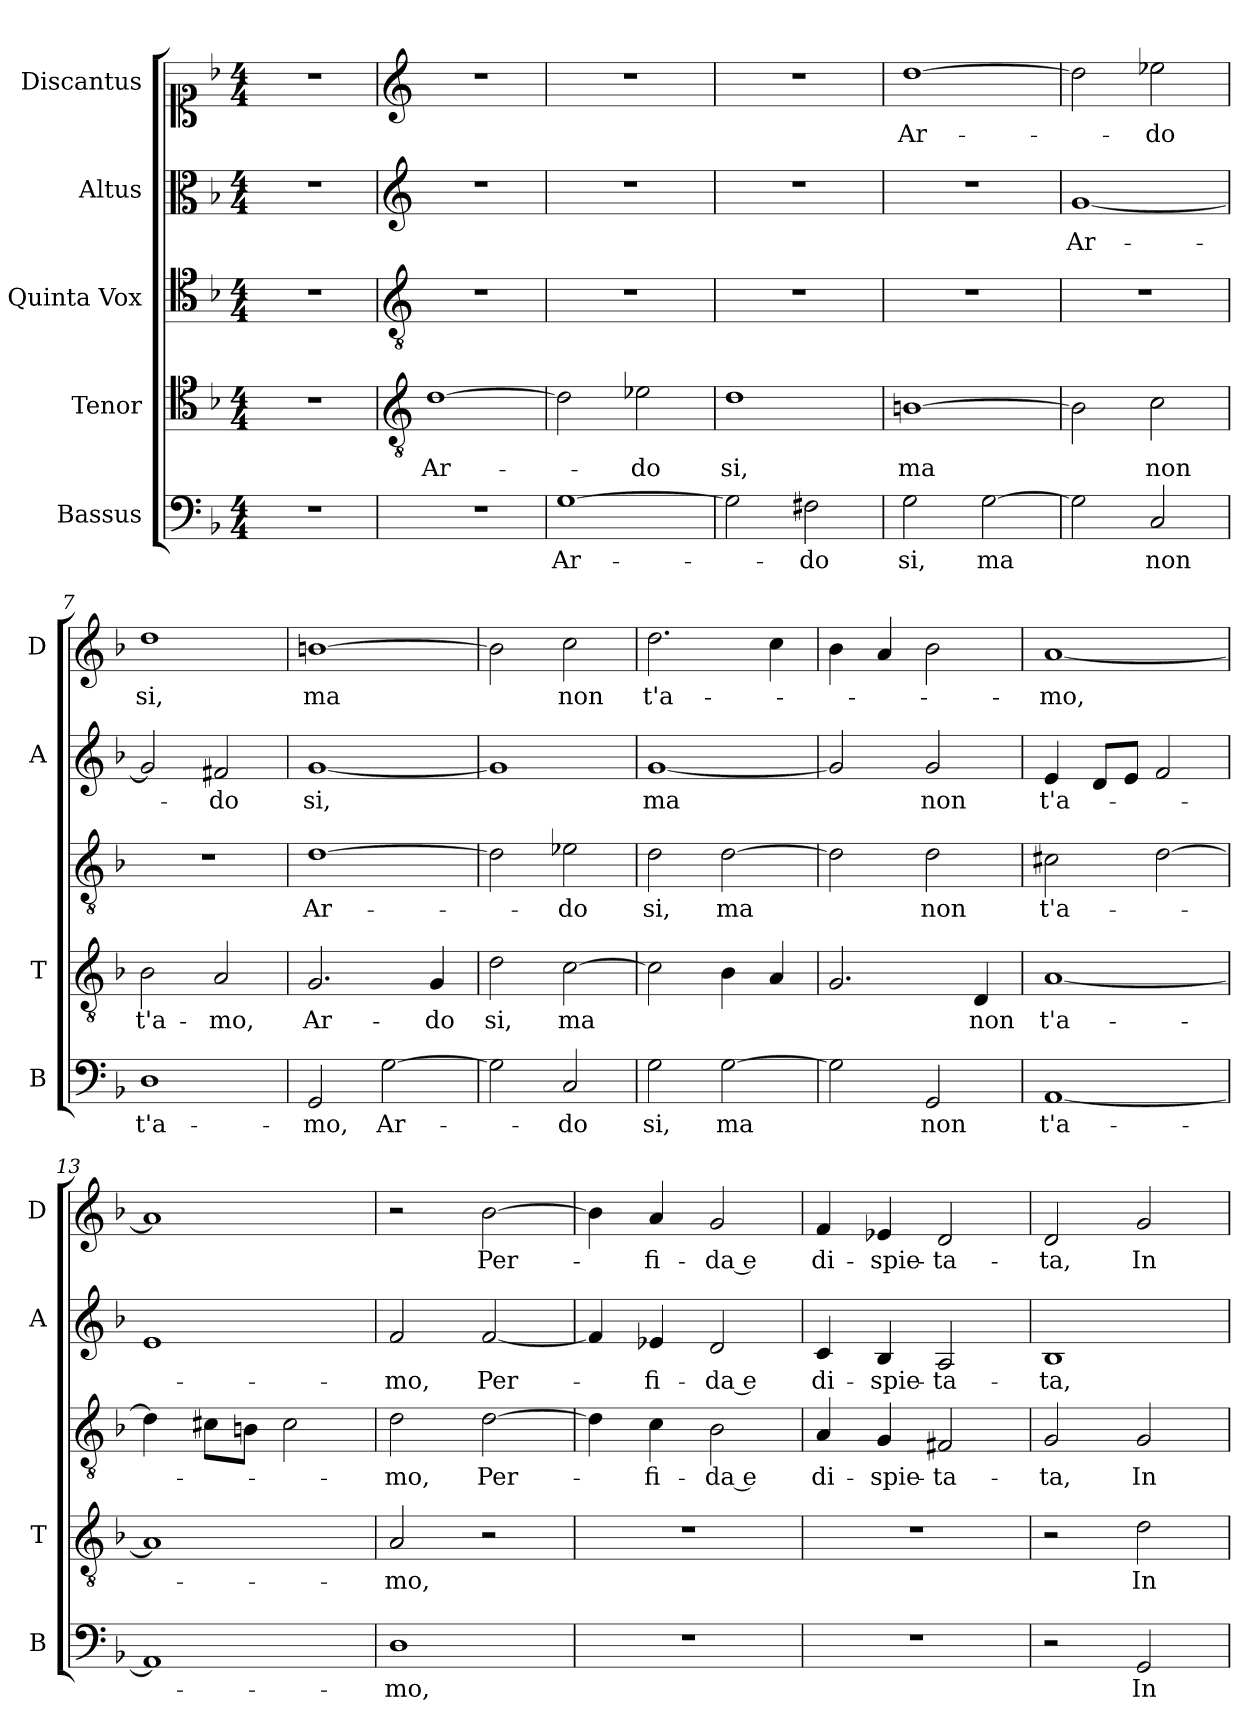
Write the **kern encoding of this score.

**kern	**text	**kern	**text	**kern	**text	**kern	**text	**kern	**text
*part5	*part5	*part4	*part4	*part3	*part3	*part2	*part2	*part1	*part1
*staff5	*staff5	*staff4	*staff4	*staff3	*staff3	*staff2	*staff2	*staff1	*staff1
*I"Bassus	*	*I"Tenor	*	*I"Quinta Vox	*	*I"Altus	*	*I"Discantus	*
*I'B	*	*I'T	*	*	*	*I'A	*	*I'D	*
*clefF4	*	*clefC4	*	*clefC4	*	*clefC3	*	*clefC1	*
*k[b-]	*	*k[b-]	*	*k[b-]	*	*k[b-]	*	*k[b-]	*
*F:	*	*F:	*	*F:	*	*F:	*	*F:	*
*M4/4	*	*M4/4	*	*M4/4	*	*M4/4	*	*M4/4	*
=1	=1	=1	=1	=1	=1	=1	=1	=1	=1
1r	.	1r	.	1r	.	1r	.	1r	.
=2	=2	=2	=2	=2	=2	=2	=2	=2	=2
*	*	*clefGv2	*	*clefGv2	*	*clefG2	*	*clefG2	*
!	!	!	!LO:LY:b	!	!	!	!	!	!
1r	.	[1d	Ar-	1r	.	1r	.	1r	.
=3	=3	=3	=3	=3	=3	=3	=3	=3	=3
!	!LO:LY:b	!	!	!	!	!	!	!	!
[1G	Ar-	2d\]	.	1r	.	1r	.	1r	.
!	!	!	!LO:LY:b	!	!	!	!	!	!
.	.	2e-X\	-do	.	.	.	.	.	.
=4	=4	=4	=4	=4	=4	=4	=4	=4	=4
!	!	!	!LO:LY:b	!	!	!	!	!	!
2G\]	.	1d	si,	1r	.	1r	.	1r	.
!	!LO:LY:b	!	!	!	!	!	!	!	!
2F#X\	-do	.	.	.	.	.	.	.	.
=5	=5	=5	=5	=5	=5	=5	=5	=5	=5
!	!LO:LY:b	!	!LO:LY:b	!	!	!	!	!	!LO:LY:b
2G\	si,	[1Bn	ma	1r	.	1r	.	[1dd	Ar-
!	!LO:LY:b	!	!	!	!	!	!	!	!
[2G\	ma	.	.	.	.	.	.	.	.
=6	=6	=6	=6	=6	=6	=6	=6	=6	=6
!	!	!	!	!	!	!	!LO:LY:b	!	!
2G\]	.	2B\]	.	1r	.	[1g	Ar-	2dd\]	.
!	!LO:LY:b	!	!LO:LY:b	!	!	!	!	!	!LO:LY:b
2C/	non	2c\	non	.	.	.	.	2ee-X\	-do
=7	=7	=7	=7	=7	=7	=7	=7	=7	=7
!	!LO:LY:b	!	!LO:LY:b	!	!	!	!	!	!LO:LY:b
1D	t'a-	2B-\	t'a-	1r	.	2g/]	.	1dd	si,
!	!	!	!LO:LY:b	!	!	!	!LO:LY:b	!	!
.	.	2A/	-mo,	.	.	2f#X/	-do	.	.
=8	=8	=8	=8	=8	=8	=8	=8	=8	=8
!	!LO:LY:b	!	!LO:LY:b	!	!LO:LY:b	!	!LO:LY:b	!	!LO:LY:b
2GG/	-mo,	2.G/	Ar-	[1d	Ar-	[1g	si,	[1bn	ma
!	!LO:LY:b	!	!	!	!	!	!	!	!
[2G\	Ar-	.	.	.	.	.	.	.	.
!	!	!	!LO:LY:b	!	!	!	!	!	!
.	.	4G/	-do	.	.	.	.	.	.
!!LO:LB:g=z
=9	=9	=9	=9	=9	=9	=9	=9	=9	=9
!	!	!	!LO:LY:b	!	!	!	!	!	!
2G\]	.	2d\	si,	2d\]	.	1g]	.	2b\]	.
!	!LO:LY:b	!	!LO:LY:b	!	!LO:LY:b	!	!	!	!LO:LY:b
2C/	-do	[2c\	ma	2e-X\	-do	.	.	2cc\	non
=10	=10	=10	=10	=10	=10	=10	=10	=10	=10
!	!LO:LY:b	!	!	!	!LO:LY:b	!	!LO:LY:b	!	!LO:LY:b
2G\	si,	2c\]	.	2d\	si,	[1g	ma	2.dd\	t'a-
!	!LO:LY:b	!	!	!	!LO:LY:b	!	!	!	!
[2G\	ma	4B-\	.	[2d\	ma	.	.	.	.
.	.	4A/	.	.	.	.	.	4cc\	.
=11	=11	=11	=11	=11	=11	=11	=11	=11	=11
2G\]	.	2.G/	.	2d\]	.	2g/]	.	4b-\	.
.	.	.	.	.	.	.	.	4a/	.
!	!LO:LY:b	!	!	!	!LO:LY:b	!	!LO:LY:b	!	!
2GG/	non	.	.	2d\	non	2g/	non	2b-\	.
!	!	!	!LO:LY:b	!	!	!	!	!	!
.	.	4D/	non	.	.	.	.	.	.
=12	=12	=12	=12	=12	=12	=12	=12	=12	=12
!	!LO:LY:b	!	!LO:LY:b	!	!LO:LY:b	!	!LO:LY:b	!	!LO:LY:b
[1AA	t'a-	[1A	t'a-	2c#X\	t'a-	4e/	t'a-	[1a	-mo,
.	.	.	.	.	.	8d/L	.	.	.
.	.	.	.	.	.	8e/J	.	.	.
.	.	.	.	[2d\	.	2f/	.	.	.
=13	=13	=13	=13	=13	=13	=13	=13	=13	=13
1AA]	.	1A]	.	4d\]	.	1e	.	1a]	.
.	.	.	.	8c#X\L	.	.	.	.	.
.	.	.	.	8Bn\J	.	.	.	.	.
.	.	.	.	2c#\	.	.	.	.	.
=14	=14	=14	=14	=14	=14	=14	=14	=14	=14
!	!LO:LY:b	!	!LO:LY:b	!	!LO:LY:b	!	!LO:LY:b	!	!
1D	-mo,	2A/	-mo,	2d\	-mo,	2f/	-mo,	2r	.
!	!	!	!	!	!LO:LY:b	!	!LO:LY:b	!	!LO:LY:b
.	.	2r	.	[2d\	Per-	[2f/	Per-	[2b-\	Per-
=15	=15	=15	=15	=15	=15	=15	=15	=15	=15
1r	.	1r	.	4d\]	.	4f/]	.	4b-\]	.
!	!	!	!	!	!LO:LY:b	!	!LO:LY:b	!	!LO:LY:b
.	.	.	.	4c\	-fi-	4e-X/	-fi-	4a/	-fi-
!	!	!	!	!	!LO:LY:b	!	!LO:LY:b	!	!LO:LY:b
.	.	.	.	2B-\	-da e	2d/	-da e	2g/	-da e
=16	=16	=16	=16	=16	=16	=16	=16	=16	=16
!	!	!	!	!	!LO:LY:b	!	!LO:LY:b	!	!LO:LY:b
1r	.	1r	.	4A/	di-	4c/	di-	4f/	di-
!	!	!	!	!	!LO:LY:b	!	!LO:LY:b	!	!LO:LY:b
.	.	.	.	4G/	-spie-	4B-/	-spie-	4e-X/	-spie-
!	!	!	!	!	!LO:LY:b	!	!LO:LY:b	!	!LO:LY:b
.	.	.	.	2F#X/	-ta-	2A/	-ta-	2d/	-ta-
!!LO:PB:g=z
=17	=17	=17	=17	=17	=17	=17	=17	=17	=17
!	!	!	!	!	!LO:LY:b	!	!LO:LY:b	!	!LO:LY:b
2r	.	2r	.	2G/	-ta,	1B-	-ta,	2d/	-ta,
!	!LO:LY:b	!	!LO:LY:b	!	!LO:LY:b	!	!	!	!LO:LY:b
2GG/	In-	2d\	In-	2G/	In-	.	.	2g/	In-
=	=	=	=	=	=	=	=	=	=
*-	*-	*-	*-	*-	*-	*-	*-	*-	*-
